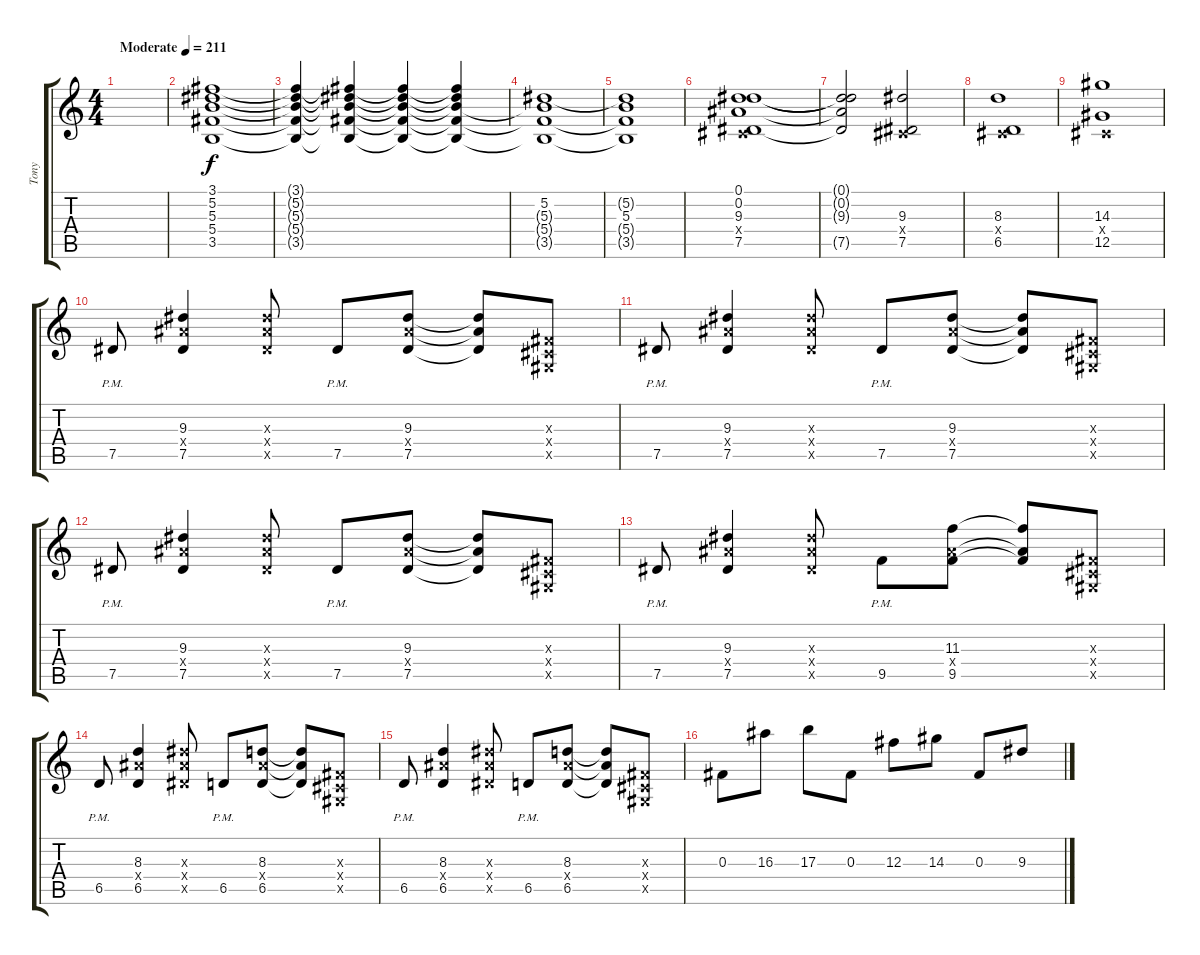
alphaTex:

\track ("Tony" "Tony") {instrument distortionguitar}
\staff {score tabs}
\tuning (Eb4 Bb3 Gb3 Db3 Ab2 Eb2) {hide}
\ts (4 4)
\tempo (211 "Moderate")
\clef g2
\ks c
|
(3.1 5.2 5.3 5.4 3.5).1 |
(3.1{t} 5.2{t} 5.3{t} 5.4{t} 3.5{t}).4 (3.1{t} 5.2{t} 5.3{t} 5.4{t} 3.5{t}).4 (3.1{t} 5.2{t} 5.3{t} 5.4{t} 3.5{t}).4 (3.1{t} 5.2{t} 5.3{t} 5.4{t} 3.5{t}).4 |
(5.2 5.3{t} 5.4{t} 3.5{t}).1 |
(5.2{t} 5.3 5.4{t} 3.5{t}).1 |
(0.1 0.2 9.3 0.4{x} 7.5).1 |
(0.1{t} 0.2{t} 9.3{t} 7.5{t}).2 (9.3 0.4{x} 7.5).2 |
(8.3 0.4{x} 6.5).1 |
(14.3 0.4{x} 12.5).1 |
7.5{pm}.8 (9.3 9.4{x} 7.5).4 (9.3{x} 9.4{x} 7.5{x}).8 7.5{pm}.8 (9.3 9.4{x} 7.5).8 (9.3{t} 9.4{t} 7.5{t}).8 (0.3{x} 0.4{x} 0.5{x}).8 |
7.5{pm}.8 (9.3 9.4{x} 7.5).4 (9.3{x} 9.4{x} 7.5{x}).8 7.5{pm}.8 (9.3 9.4{x} 7.5).8 (9.3{t} 9.4{t} 7.5{t}).8 (0.3{x} 0.4{x} 0.5{x}).8 |
7.5{pm}.8 (9.3 9.4{x} 7.5).4 (9.3{x} 9.4{x} 7.5{x}).8 7.5{pm}.8 (9.3 9.4{x} 7.5).8 (9.3{t} 9.4{t} 7.5{t}).8 (0.3{x} 0.4{x} 0.5{x}).8 |
7.5{pm}.8 (9.3 9.4{x} 7.5).4 (9.3{x} 9.4{x} 7.5{x}).8 9.5{pm}.8 (11.3 9.4{x} 9.5).8 (11.3{t} 9.4{t} 9.5{t}).8 (0.3{x} 0.4{x} 0.5{x}).8 |
6.5{pm}.8 (8.3 9.4{x} 6.5).4 (9.3{x} 9.4{x} 7.5{x}).8 6.5{pm}.8 (8.3 9.4{x} 6.5).8 (8.3{t} 9.4{t} 6.5{t}).8 (0.3{x} 0.4{x} 0.5{x}).8 |
6.5{pm}.8 (8.3 9.4{x} 6.5).4 (9.3{x} 9.4{x} 7.5{x}).8 6.5{pm}.8 (8.3 9.4{x} 6.5).8 (8.3{t} 9.4{t} 6.5{t}).8 (0.3{x} 0.4{x} 0.5{x}).8 |
0.3.8 16.3.8 17.3.8 0.3.8 12.3.8 14.3.8 0.3.8 9.3.8
